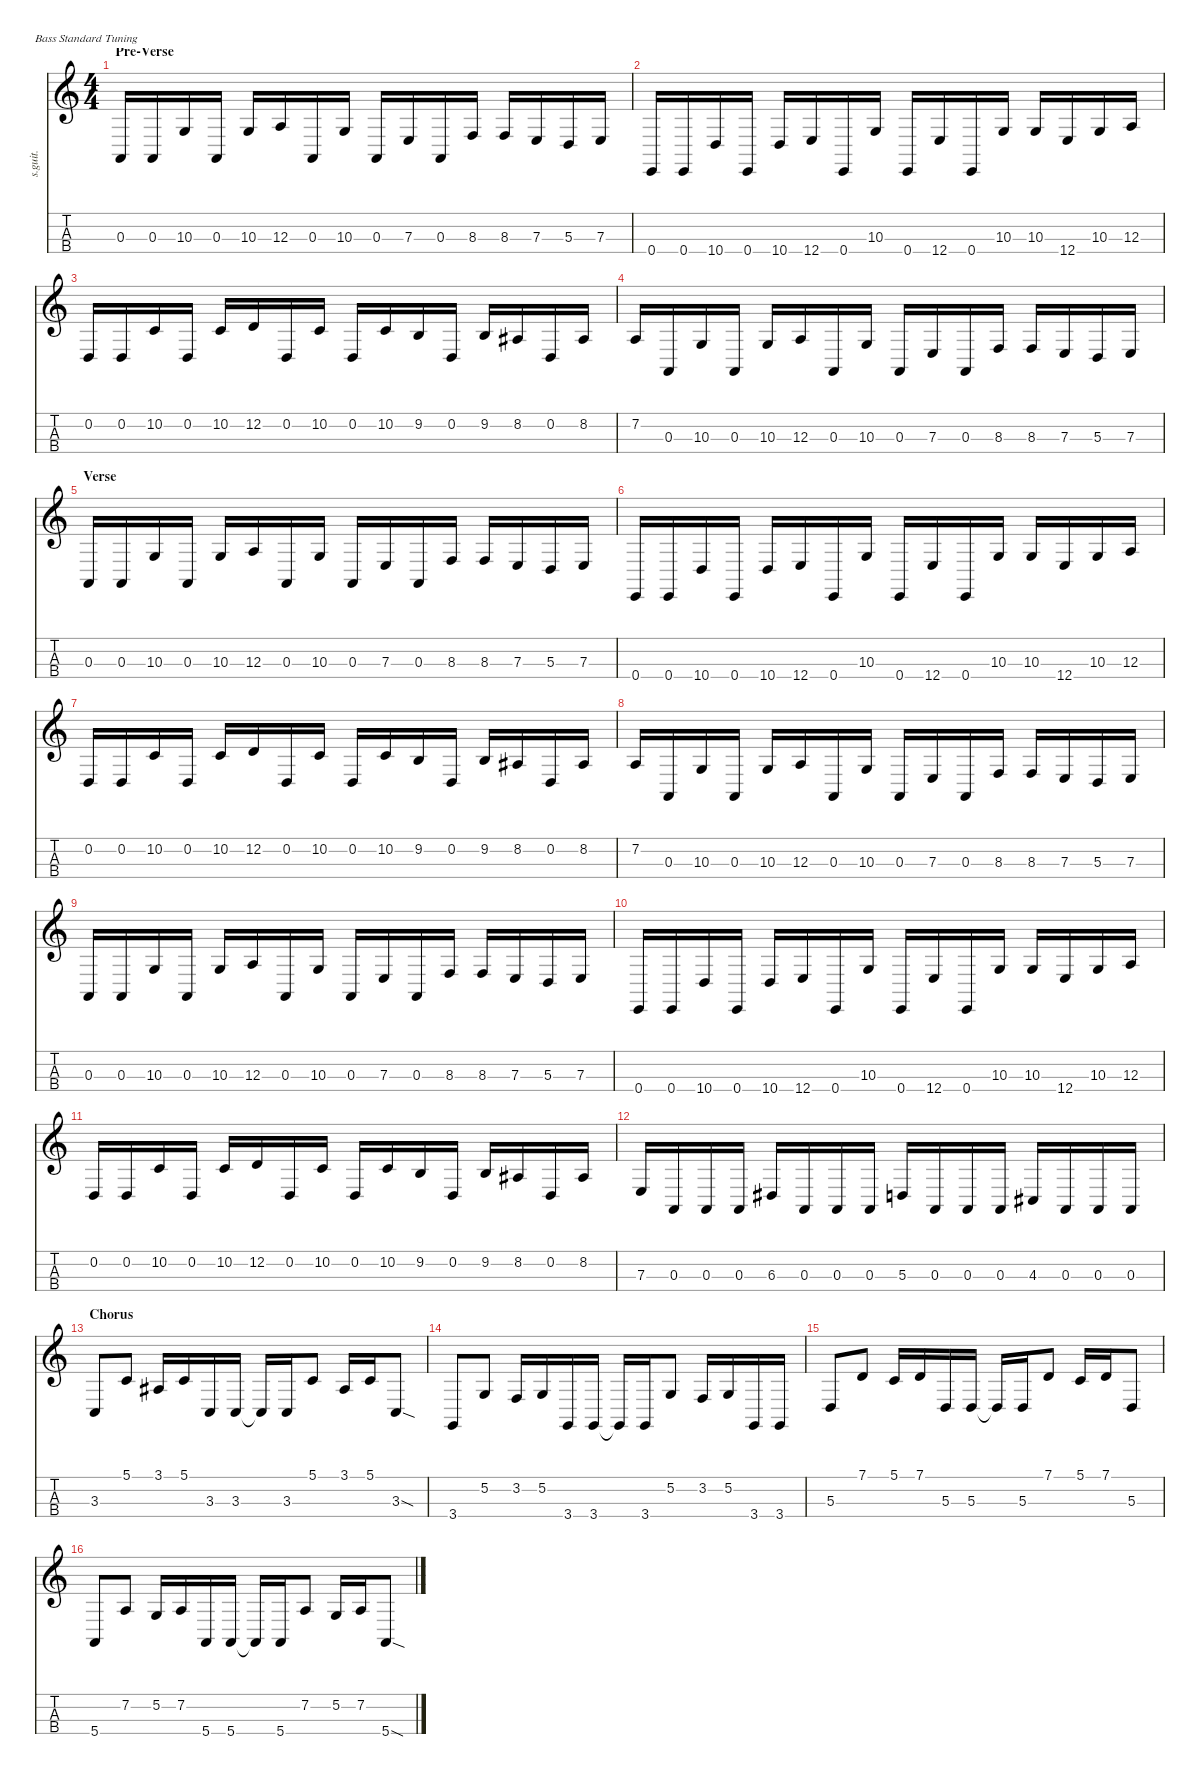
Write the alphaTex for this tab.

\defaultSystemsLayout 4
\hideDynamics
\bracketExtendMode nobrackets
\track ("Chris Wolstenholm - Bass" "s.guit.") {instrument electricbassfinger}
\staff {score tabs}
\tuning (G2 D2 A1 E1)
\ts (4 4)
\section ("" "Pre-Verse")
\tempo (93 hide)
\clef g2
\ks c
0.3.16{lyrics (0 "") lyrics (1 "") lyrics (2 "") lyrics (3 "") lyrics (4 "") dy f} 0.3.16{lyrics (0 "") lyrics (1 "") lyrics (2 "") lyrics (3 "") lyrics (4 "")} 10.3.16{lyrics (0 "") lyrics (1 "") lyrics (2 "") lyrics (3 "") lyrics (4 "")} 0.3.16{lyrics (0 "") lyrics (1 "") lyrics (2 "") lyrics (3 "") lyrics (4 "")} 10.3.16{lyrics (0 "") lyrics (1 "") lyrics (2 "") lyrics (3 "") lyrics (4 "")} 12.3.16{lyrics (0 "") lyrics (1 "") lyrics (2 "") lyrics (3 "") lyrics (4 "")} 0.3.16{lyrics (0 "") lyrics (1 "") lyrics (2 "") lyrics (3 "") lyrics (4 "")} 10.3.16{lyrics (0 "") lyrics (1 "") lyrics (2 "") lyrics (3 "") lyrics (4 "")} 0.3.16{lyrics (0 "") lyrics (1 "") lyrics (2 "") lyrics (3 "") lyrics (4 "")} 7.3.16{lyrics (0 "") lyrics (1 "") lyrics (2 "") lyrics (3 "") lyrics (4 "")} 0.3.16{lyrics (0 "") lyrics (1 "") lyrics (2 "") lyrics (3 "") lyrics (4 "")} 8.3.16{lyrics (0 "") lyrics (1 "") lyrics (2 "") lyrics (3 "") lyrics (4 "")} 8.3.16{lyrics (0 "") lyrics (1 "") lyrics (2 "") lyrics (3 "") lyrics (4 "")} 7.3.16{lyrics (0 "") lyrics (1 "") lyrics (2 "") lyrics (3 "") lyrics (4 "")} 5.3.16{lyrics (0 "") lyrics (1 "") lyrics (2 "") lyrics (3 "") lyrics (4 "")} 7.3.16{lyrics (0 "") lyrics (1 "") lyrics (2 "") lyrics (3 "") lyrics (4 "")} |
0.4.16{lyrics (0 "") lyrics (1 "") lyrics (2 "") lyrics (3 "") lyrics (4 "")} 0.4.16{lyrics (0 "") lyrics (1 "") lyrics (2 "") lyrics (3 "") lyrics (4 "")} 10.4.16{lyrics (0 "") lyrics (1 "") lyrics (2 "") lyrics (3 "") lyrics (4 "")} 0.4.16{lyrics (0 "") lyrics (1 "") lyrics (2 "") lyrics (3 "") lyrics (4 "")} 10.4.16{lyrics (0 "") lyrics (1 "") lyrics (2 "") lyrics (3 "") lyrics (4 "")} 12.4.16{lyrics (0 "") lyrics (1 "") lyrics (2 "") lyrics (3 "") lyrics (4 "")} 0.4.16{lyrics (0 "") lyrics (1 "") lyrics (2 "") lyrics (3 "") lyrics (4 "")} 10.3.16{lyrics (0 "") lyrics (1 "") lyrics (2 "") lyrics (3 "") lyrics (4 "")} 0.4.16{lyrics (0 "") lyrics (1 "") lyrics (2 "") lyrics (3 "") lyrics (4 "")} 12.4.16{lyrics (0 "") lyrics (1 "") lyrics (2 "") lyrics (3 "") lyrics (4 "")} 0.4.16{lyrics (0 "") lyrics (1 "") lyrics (2 "") lyrics (3 "") lyrics (4 "")} 10.3.16{lyrics (0 "") lyrics (1 "") lyrics (2 "") lyrics (3 "") lyrics (4 "")} 10.3.16{lyrics (0 "") lyrics (1 "") lyrics (2 "") lyrics (3 "") lyrics (4 "")} 12.4.16{lyrics (0 "") lyrics (1 "") lyrics (2 "") lyrics (3 "") lyrics (4 "")} 10.3.16{lyrics (0 "") lyrics (1 "") lyrics (2 "") lyrics (3 "") lyrics (4 "")} 12.3.16{lyrics (0 "") lyrics (1 "") lyrics (2 "") lyrics (3 "") lyrics (4 "")} |
0.2.16{lyrics (0 "") lyrics (1 "") lyrics (2 "") lyrics (3 "") lyrics (4 "")} 0.2.16{lyrics (0 "") lyrics (1 "") lyrics (2 "") lyrics (3 "") lyrics (4 "")} 10.2.16{lyrics (0 "") lyrics (1 "") lyrics (2 "") lyrics (3 "") lyrics (4 "")} 0.2.16{lyrics (0 "") lyrics (1 "") lyrics (2 "") lyrics (3 "") lyrics (4 "")} 10.2.16{lyrics (0 "") lyrics (1 "") lyrics (2 "") lyrics (3 "") lyrics (4 "")} 12.2.16{lyrics (0 "") lyrics (1 "") lyrics (2 "") lyrics (3 "") lyrics (4 "")} 0.2.16{lyrics (0 "") lyrics (1 "") lyrics (2 "") lyrics (3 "") lyrics (4 "")} 10.2.16{lyrics (0 "") lyrics (1 "") lyrics (2 "") lyrics (3 "") lyrics (4 "")} 0.2.16{lyrics (0 "") lyrics (1 "") lyrics (2 "") lyrics (3 "") lyrics (4 "")} 10.2.16{lyrics (0 "") lyrics (1 "") lyrics (2 "") lyrics (3 "") lyrics (4 "")} 9.2.16{lyrics (0 "") lyrics (1 "") lyrics (2 "") lyrics (3 "") lyrics (4 "")} 0.2.16{lyrics (0 "") lyrics (1 "") lyrics (2 "") lyrics (3 "") lyrics (4 "")} 9.2.16{lyrics (0 "") lyrics (1 "") lyrics (2 "") lyrics (3 "") lyrics (4 "")} 8.2{acc #}.16{lyrics (0 "") lyrics (1 "") lyrics (2 "") lyrics (3 "") lyrics (4 "")} 0.2.16{lyrics (0 "") lyrics (1 "") lyrics (2 "") lyrics (3 "") lyrics (4 "")} 8.2{acc #}.16{lyrics (0 "") lyrics (1 "") lyrics (2 "") lyrics (3 "") lyrics (4 "")} |
7.2.16{lyrics (0 "") lyrics (1 "") lyrics (2 "") lyrics (3 "") lyrics (4 "")} 0.3.16{lyrics (0 "") lyrics (1 "") lyrics (2 "") lyrics (3 "") lyrics (4 "")} 10.3.16{lyrics (0 "") lyrics (1 "") lyrics (2 "") lyrics (3 "") lyrics (4 "")} 0.3.16{lyrics (0 "") lyrics (1 "") lyrics (2 "") lyrics (3 "") lyrics (4 "")} 10.3.16{lyrics (0 "") lyrics (1 "") lyrics (2 "") lyrics (3 "") lyrics (4 "")} 12.3.16{lyrics (0 "") lyrics (1 "") lyrics (2 "") lyrics (3 "") lyrics (4 "")} 0.3.16{lyrics (0 "") lyrics (1 "") lyrics (2 "") lyrics (3 "") lyrics (4 "")} 10.3.16{lyrics (0 "") lyrics (1 "") lyrics (2 "") lyrics (3 "") lyrics (4 "")} 0.3.16{lyrics (0 "") lyrics (1 "") lyrics (2 "") lyrics (3 "") lyrics (4 "")} 7.3.16{lyrics (0 "") lyrics (1 "") lyrics (2 "") lyrics (3 "") lyrics (4 "")} 0.3.16{lyrics (0 "") lyrics (1 "") lyrics (2 "") lyrics (3 "") lyrics (4 "")} 8.3.16{lyrics (0 "") lyrics (1 "") lyrics (2 "") lyrics (3 "") lyrics (4 "")} 8.3.16{lyrics (0 "") lyrics (1 "") lyrics (2 "") lyrics (3 "") lyrics (4 "")} 7.3.16{lyrics (0 "") lyrics (1 "") lyrics (2 "") lyrics (3 "") lyrics (4 "")} 5.3.16{lyrics (0 "") lyrics (1 "") lyrics (2 "") lyrics (3 "") lyrics (4 "")} 7.3.16{lyrics (0 "") lyrics (1 "") lyrics (2 "") lyrics (3 "") lyrics (4 "")} |
\section ("" "Verse")
0.3.16{lyrics (0 "") lyrics (1 "") lyrics (2 "") lyrics (3 "") lyrics (4 "")} 0.3.16{lyrics (0 "") lyrics (1 "") lyrics (2 "") lyrics (3 "") lyrics (4 "")} 10.3.16{lyrics (0 "") lyrics (1 "") lyrics (2 "") lyrics (3 "") lyrics (4 "")} 0.3.16{lyrics (0 "") lyrics (1 "") lyrics (2 "") lyrics (3 "") lyrics (4 "")} 10.3.16{lyrics (0 "") lyrics (1 "") lyrics (2 "") lyrics (3 "") lyrics (4 "")} 12.3.16{lyrics (0 "") lyrics (1 "") lyrics (2 "") lyrics (3 "") lyrics (4 "")} 0.3.16{lyrics (0 "") lyrics (1 "") lyrics (2 "") lyrics (3 "") lyrics (4 "")} 10.3.16{lyrics (0 "") lyrics (1 "") lyrics (2 "") lyrics (3 "") lyrics (4 "")} 0.3.16{lyrics (0 "") lyrics (1 "") lyrics (2 "") lyrics (3 "") lyrics (4 "")} 7.3.16{lyrics (0 "") lyrics (1 "") lyrics (2 "") lyrics (3 "") lyrics (4 "")} 0.3.16{lyrics (0 "") lyrics (1 "") lyrics (2 "") lyrics (3 "") lyrics (4 "")} 8.3.16{lyrics (0 "") lyrics (1 "") lyrics (2 "") lyrics (3 "") lyrics (4 "")} 8.3.16{lyrics (0 "") lyrics (1 "") lyrics (2 "") lyrics (3 "") lyrics (4 "")} 7.3.16{lyrics (0 "") lyrics (1 "") lyrics (2 "") lyrics (3 "") lyrics (4 "")} 5.3.16{lyrics (0 "") lyrics (1 "") lyrics (2 "") lyrics (3 "") lyrics (4 "")} 7.3.16{lyrics (0 "") lyrics (1 "") lyrics (2 "") lyrics (3 "") lyrics (4 "")} |
0.4.16{lyrics (0 "") lyrics (1 "") lyrics (2 "") lyrics (3 "") lyrics (4 "")} 0.4.16{lyrics (0 "") lyrics (1 "") lyrics (2 "") lyrics (3 "") lyrics (4 "")} 10.4.16{lyrics (0 "") lyrics (1 "") lyrics (2 "") lyrics (3 "") lyrics (4 "")} 0.4.16{lyrics (0 "") lyrics (1 "") lyrics (2 "") lyrics (3 "") lyrics (4 "")} 10.4.16{lyrics (0 "") lyrics (1 "") lyrics (2 "") lyrics (3 "") lyrics (4 "")} 12.4.16{lyrics (0 "") lyrics (1 "") lyrics (2 "") lyrics (3 "") lyrics (4 "")} 0.4.16{lyrics (0 "") lyrics (1 "") lyrics (2 "") lyrics (3 "") lyrics (4 "")} 10.3.16{lyrics (0 "") lyrics (1 "") lyrics (2 "") lyrics (3 "") lyrics (4 "")} 0.4.16{lyrics (0 "") lyrics (1 "") lyrics (2 "") lyrics (3 "") lyrics (4 "")} 12.4.16{lyrics (0 "") lyrics (1 "") lyrics (2 "") lyrics (3 "") lyrics (4 "")} 0.4.16{lyrics (0 "") lyrics (1 "") lyrics (2 "") lyrics (3 "") lyrics (4 "")} 10.3.16{lyrics (0 "") lyrics (1 "") lyrics (2 "") lyrics (3 "") lyrics (4 "")} 10.3.16{lyrics (0 "") lyrics (1 "") lyrics (2 "") lyrics (3 "") lyrics (4 "")} 12.4.16{lyrics (0 "") lyrics (1 "") lyrics (2 "") lyrics (3 "") lyrics (4 "")} 10.3.16{lyrics (0 "") lyrics (1 "") lyrics (2 "") lyrics (3 "") lyrics (4 "")} 12.3.16{lyrics (0 "") lyrics (1 "") lyrics (2 "") lyrics (3 "") lyrics (4 "")} |
0.2.16{lyrics (0 "") lyrics (1 "") lyrics (2 "") lyrics (3 "") lyrics (4 "")} 0.2.16{lyrics (0 "") lyrics (1 "") lyrics (2 "") lyrics (3 "") lyrics (4 "")} 10.2.16{lyrics (0 "") lyrics (1 "") lyrics (2 "") lyrics (3 "") lyrics (4 "")} 0.2.16{lyrics (0 "") lyrics (1 "") lyrics (2 "") lyrics (3 "") lyrics (4 "")} 10.2.16{lyrics (0 "") lyrics (1 "") lyrics (2 "") lyrics (3 "") lyrics (4 "")} 12.2.16{lyrics (0 "") lyrics (1 "") lyrics (2 "") lyrics (3 "") lyrics (4 "")} 0.2.16{lyrics (0 "") lyrics (1 "") lyrics (2 "") lyrics (3 "") lyrics (4 "")} 10.2.16{lyrics (0 "") lyrics (1 "") lyrics (2 "") lyrics (3 "") lyrics (4 "")} 0.2.16{lyrics (0 "") lyrics (1 "") lyrics (2 "") lyrics (3 "") lyrics (4 "")} 10.2.16{lyrics (0 "") lyrics (1 "") lyrics (2 "") lyrics (3 "") lyrics (4 "")} 9.2.16{lyrics (0 "") lyrics (1 "") lyrics (2 "") lyrics (3 "") lyrics (4 "")} 0.2.16{lyrics (0 "") lyrics (1 "") lyrics (2 "") lyrics (3 "") lyrics (4 "")} 9.2.16{lyrics (0 "") lyrics (1 "") lyrics (2 "") lyrics (3 "") lyrics (4 "")} 8.2{acc #}.16{lyrics (0 "") lyrics (1 "") lyrics (2 "") lyrics (3 "") lyrics (4 "")} 0.2.16{lyrics (0 "") lyrics (1 "") lyrics (2 "") lyrics (3 "") lyrics (4 "")} 8.2{acc #}.16{lyrics (0 "") lyrics (1 "") lyrics (2 "") lyrics (3 "") lyrics (4 "")} |
7.2.16{lyrics (0 "") lyrics (1 "") lyrics (2 "") lyrics (3 "") lyrics (4 "")} 0.3.16{lyrics (0 "") lyrics (1 "") lyrics (2 "") lyrics (3 "") lyrics (4 "")} 10.3.16{lyrics (0 "") lyrics (1 "") lyrics (2 "") lyrics (3 "") lyrics (4 "")} 0.3.16{lyrics (0 "") lyrics (1 "") lyrics (2 "") lyrics (3 "") lyrics (4 "")} 10.3.16{lyrics (0 "") lyrics (1 "") lyrics (2 "") lyrics (3 "") lyrics (4 "")} 12.3.16{lyrics (0 "") lyrics (1 "") lyrics (2 "") lyrics (3 "") lyrics (4 "")} 0.3.16{lyrics (0 "") lyrics (1 "") lyrics (2 "") lyrics (3 "") lyrics (4 "")} 10.3.16{lyrics (0 "") lyrics (1 "") lyrics (2 "") lyrics (3 "") lyrics (4 "")} 0.3.16{lyrics (0 "") lyrics (1 "") lyrics (2 "") lyrics (3 "") lyrics (4 "")} 7.3.16{lyrics (0 "") lyrics (1 "") lyrics (2 "") lyrics (3 "") lyrics (4 "")} 0.3.16{lyrics (0 "") lyrics (1 "") lyrics (2 "") lyrics (3 "") lyrics (4 "")} 8.3.16{lyrics (0 "") lyrics (1 "") lyrics (2 "") lyrics (3 "") lyrics (4 "")} 8.3.16{lyrics (0 "") lyrics (1 "") lyrics (2 "") lyrics (3 "") lyrics (4 "")} 7.3.16{lyrics (0 "") lyrics (1 "") lyrics (2 "") lyrics (3 "") lyrics (4 "")} 5.3.16{lyrics (0 "") lyrics (1 "") lyrics (2 "") lyrics (3 "") lyrics (4 "")} 7.3.16{lyrics (0 "") lyrics (1 "") lyrics (2 "") lyrics (3 "") lyrics (4 "")} |
0.3.16{lyrics (0 "") lyrics (1 "") lyrics (2 "") lyrics (3 "") lyrics (4 "")} 0.3.16{lyrics (0 "") lyrics (1 "") lyrics (2 "") lyrics (3 "") lyrics (4 "")} 10.3.16{lyrics (0 "") lyrics (1 "") lyrics (2 "") lyrics (3 "") lyrics (4 "")} 0.3.16{lyrics (0 "") lyrics (1 "") lyrics (2 "") lyrics (3 "") lyrics (4 "")} 10.3.16{lyrics (0 "") lyrics (1 "") lyrics (2 "") lyrics (3 "") lyrics (4 "")} 12.3.16{lyrics (0 "") lyrics (1 "") lyrics (2 "") lyrics (3 "") lyrics (4 "")} 0.3.16{lyrics (0 "") lyrics (1 "") lyrics (2 "") lyrics (3 "") lyrics (4 "")} 10.3.16{lyrics (0 "") lyrics (1 "") lyrics (2 "") lyrics (3 "") lyrics (4 "")} 0.3.16{lyrics (0 "") lyrics (1 "") lyrics (2 "") lyrics (3 "") lyrics (4 "")} 7.3.16{lyrics (0 "") lyrics (1 "") lyrics (2 "") lyrics (3 "") lyrics (4 "")} 0.3.16{lyrics (0 "") lyrics (1 "") lyrics (2 "") lyrics (3 "") lyrics (4 "")} 8.3.16{lyrics (0 "") lyrics (1 "") lyrics (2 "") lyrics (3 "") lyrics (4 "")} 8.3.16{lyrics (0 "") lyrics (1 "") lyrics (2 "") lyrics (3 "") lyrics (4 "")} 7.3.16{lyrics (0 "") lyrics (1 "") lyrics (2 "") lyrics (3 "") lyrics (4 "")} 5.3.16{lyrics (0 "") lyrics (1 "") lyrics (2 "") lyrics (3 "") lyrics (4 "")} 7.3.16{lyrics (0 "") lyrics (1 "") lyrics (2 "") lyrics (3 "") lyrics (4 "")} |
0.4.16{lyrics (0 "") lyrics (1 "") lyrics (2 "") lyrics (3 "") lyrics (4 "")} 0.4.16{lyrics (0 "") lyrics (1 "") lyrics (2 "") lyrics (3 "") lyrics (4 "")} 10.4.16{lyrics (0 "") lyrics (1 "") lyrics (2 "") lyrics (3 "") lyrics (4 "")} 0.4.16{lyrics (0 "") lyrics (1 "") lyrics (2 "") lyrics (3 "") lyrics (4 "")} 10.4.16{lyrics (0 "") lyrics (1 "") lyrics (2 "") lyrics (3 "") lyrics (4 "")} 12.4.16{lyrics (0 "") lyrics (1 "") lyrics (2 "") lyrics (3 "") lyrics (4 "")} 0.4.16{lyrics (0 "") lyrics (1 "") lyrics (2 "") lyrics (3 "") lyrics (4 "")} 10.3.16{lyrics (0 "") lyrics (1 "") lyrics (2 "") lyrics (3 "") lyrics (4 "")} 0.4.16{lyrics (0 "") lyrics (1 "") lyrics (2 "") lyrics (3 "") lyrics (4 "")} 12.4.16{lyrics (0 "") lyrics (1 "") lyrics (2 "") lyrics (3 "") lyrics (4 "")} 0.4.16{lyrics (0 "") lyrics (1 "") lyrics (2 "") lyrics (3 "") lyrics (4 "")} 10.3.16{lyrics (0 "") lyrics (1 "") lyrics (2 "") lyrics (3 "") lyrics (4 "")} 10.3.16{lyrics (0 "") lyrics (1 "") lyrics (2 "") lyrics (3 "") lyrics (4 "")} 12.4.16{lyrics (0 "") lyrics (1 "") lyrics (2 "") lyrics (3 "") lyrics (4 "")} 10.3.16{lyrics (0 "") lyrics (1 "") lyrics (2 "") lyrics (3 "") lyrics (4 "")} 12.3.16{lyrics (0 "") lyrics (1 "") lyrics (2 "") lyrics (3 "") lyrics (4 "")} |
0.2.16{lyrics (0 "") lyrics (1 "") lyrics (2 "") lyrics (3 "") lyrics (4 "")} 0.2.16{lyrics (0 "") lyrics (1 "") lyrics (2 "") lyrics (3 "") lyrics (4 "")} 10.2.16{lyrics (0 "") lyrics (1 "") lyrics (2 "") lyrics (3 "") lyrics (4 "")} 0.2.16{lyrics (0 "") lyrics (1 "") lyrics (2 "") lyrics (3 "") lyrics (4 "")} 10.2.16{lyrics (0 "") lyrics (1 "") lyrics (2 "") lyrics (3 "") lyrics (4 "")} 12.2.16{lyrics (0 "") lyrics (1 "") lyrics (2 "") lyrics (3 "") lyrics (4 "")} 0.2.16{lyrics (0 "") lyrics (1 "") lyrics (2 "") lyrics (3 "") lyrics (4 "")} 10.2.16{lyrics (0 "") lyrics (1 "") lyrics (2 "") lyrics (3 "") lyrics (4 "")} 0.2.16{lyrics (0 "") lyrics (1 "") lyrics (2 "") lyrics (3 "") lyrics (4 "")} 10.2.16{lyrics (0 "") lyrics (1 "") lyrics (2 "") lyrics (3 "") lyrics (4 "")} 9.2.16{lyrics (0 "") lyrics (1 "") lyrics (2 "") lyrics (3 "") lyrics (4 "")} 0.2.16{lyrics (0 "") lyrics (1 "") lyrics (2 "") lyrics (3 "") lyrics (4 "")} 9.2.16{lyrics (0 "") lyrics (1 "") lyrics (2 "") lyrics (3 "") lyrics (4 "")} 8.2{acc #}.16{lyrics (0 "") lyrics (1 "") lyrics (2 "") lyrics (3 "") lyrics (4 "")} 0.2.16{lyrics (0 "") lyrics (1 "") lyrics (2 "") lyrics (3 "") lyrics (4 "")} 8.2{acc #}.16{lyrics (0 "") lyrics (1 "") lyrics (2 "") lyrics (3 "") lyrics (4 "")} |
7.3.16{lyrics (0 "") lyrics (1 "") lyrics (2 "") lyrics (3 "") lyrics (4 "") dy mf} 0.3.16{lyrics (0 "") lyrics (1 "") lyrics (2 "") lyrics (3 "") lyrics (4 "") dy f} 0.3.16{lyrics (0 "") lyrics (1 "") lyrics (2 "") lyrics (3 "") lyrics (4 "")} 0.3.16{lyrics (0 "") lyrics (1 "") lyrics (2 "") lyrics (3 "") lyrics (4 "")} 6.3{acc #}.16{lyrics (0 "") lyrics (1 "") lyrics (2 "") lyrics (3 "") lyrics (4 "")} 0.3.16{lyrics (0 "") lyrics (1 "") lyrics (2 "") lyrics (3 "") lyrics (4 "")} 0.3.16{lyrics (0 "") lyrics (1 "") lyrics (2 "") lyrics (3 "") lyrics (4 "")} 0.3.16{lyrics (0 "") lyrics (1 "") lyrics (2 "") lyrics (3 "") lyrics (4 "")} 5.3.16{lyrics (0 "") lyrics (1 "") lyrics (2 "") lyrics (3 "") lyrics (4 "")} 0.3.16{lyrics (0 "") lyrics (1 "") lyrics (2 "") lyrics (3 "") lyrics (4 "") dy mf} 0.3.16{lyrics (0 "") lyrics (1 "") lyrics (2 "") lyrics (3 "") lyrics (4 "") dy f} 0.3.16{lyrics (0 "") lyrics (1 "") lyrics (2 "") lyrics (3 "") lyrics (4 "")} 4.3{acc #}.16{lyrics (0 "") lyrics (1 "") lyrics (2 "") lyrics (3 "") lyrics (4 "")} 0.3.16{lyrics (0 "") lyrics (1 "") lyrics (2 "") lyrics (3 "") lyrics (4 "")} 0.3.16{lyrics (0 "") lyrics (1 "") lyrics (2 "") lyrics (3 "") lyrics (4 "")} 0.3.16{lyrics (0 "") lyrics (1 "") lyrics (2 "") lyrics (3 "") lyrics (4 "")} |
\section ("" "Chorus")
3.3.8{lyrics (0 "") lyrics (1 "") lyrics (2 "") lyrics (3 "") lyrics (4 "") dy mf} 5.1.8{lyrics (0 "") lyrics (1 "") lyrics (2 "") lyrics (3 "") lyrics (4 "")} 3.1{acc #}.16{lyrics (0 "") lyrics (1 "") lyrics (2 "") lyrics (3 "") lyrics (4 "")} 5.1.16{lyrics (0 "") lyrics (1 "") lyrics (2 "") lyrics (3 "") lyrics (4 "")} 3.3.16{lyrics (0 "") lyrics (1 "") lyrics (2 "") lyrics (3 "") lyrics (4 "")} 3.3.16{lyrics (0 "") lyrics (1 "") lyrics (2 "") lyrics (3 "") lyrics (4 "")} 3.3{t}.16{lyrics (0 "") lyrics (1 "") lyrics (2 "") lyrics (3 "") lyrics (4 "") dy f} 3.3.16{lyrics (0 "") lyrics (1 "") lyrics (2 "") lyrics (3 "") lyrics (4 "")} 5.1.8{lyrics (0 "") lyrics (1 "") lyrics (2 "") lyrics (3 "") lyrics (4 "")} 3.1{acc #}.16{lyrics (0 "") lyrics (1 "") lyrics (2 "") lyrics (3 "") lyrics (4 "")} 5.1.16{lyrics (0 "") lyrics (1 "") lyrics (2 "") lyrics (3 "") lyrics (4 "")} 3.3{sod}.8{lyrics (0 "") lyrics (1 "") lyrics (2 "") lyrics (3 "") lyrics (4 "")} |
3.4.8{lyrics (0 "") lyrics (1 "") lyrics (2 "") lyrics (3 "") lyrics (4 "") dy mf} 5.2.8{lyrics (0 "") lyrics (1 "") lyrics (2 "") lyrics (3 "") lyrics (4 "")} 3.2.16{lyrics (0 "") lyrics (1 "") lyrics (2 "") lyrics (3 "") lyrics (4 "")} 5.2.16{lyrics (0 "") lyrics (1 "") lyrics (2 "") lyrics (3 "") lyrics (4 "")} 3.4.16{lyrics (0 "") lyrics (1 "") lyrics (2 "") lyrics (3 "") lyrics (4 "")} 3.4.16{lyrics (0 "") lyrics (1 "") lyrics (2 "") lyrics (3 "") lyrics (4 "")} 3.4{t}.16{lyrics (0 "") lyrics (1 "") lyrics (2 "") lyrics (3 "") lyrics (4 "") dy f} 3.4.16{lyrics (0 "") lyrics (1 "") lyrics (2 "") lyrics (3 "") lyrics (4 "")} 5.2.8{lyrics (0 "") lyrics (1 "") lyrics (2 "") lyrics (3 "") lyrics (4 "")} 3.2.16{lyrics (0 "") lyrics (1 "") lyrics (2 "") lyrics (3 "") lyrics (4 "")} 5.2.16{lyrics (0 "") lyrics (1 "") lyrics (2 "") lyrics (3 "") lyrics (4 "")} 3.4.16{lyrics (0 "") lyrics (1 "") lyrics (2 "") lyrics (3 "") lyrics (4 "")} 3.4.16{lyrics (0 "") lyrics (1 "") lyrics (2 "") lyrics (3 "") lyrics (4 "")} |
5.3.8{lyrics (0 "") lyrics (1 "") lyrics (2 "") lyrics (3 "") lyrics (4 "")} 7.1.8{lyrics (0 "") lyrics (1 "") lyrics (2 "") lyrics (3 "") lyrics (4 "")} 5.1.16{lyrics (0 "") lyrics (1 "") lyrics (2 "") lyrics (3 "") lyrics (4 "")} 7.1.16{lyrics (0 "") lyrics (1 "") lyrics (2 "") lyrics (3 "") lyrics (4 "")} 5.3.16{lyrics (0 "") lyrics (1 "") lyrics (2 "") lyrics (3 "") lyrics (4 "")} 5.3.16{lyrics (0 "") lyrics (1 "") lyrics (2 "") lyrics (3 "") lyrics (4 "")} 5.3{t}.16{lyrics (0 "") lyrics (1 "") lyrics (2 "") lyrics (3 "") lyrics (4 "")} 5.3.16{lyrics (0 "") lyrics (1 "") lyrics (2 "") lyrics (3 "") lyrics (4 "")} 7.1.8{lyrics (0 "") lyrics (1 "") lyrics (2 "") lyrics (3 "") lyrics (4 "")} 5.1.16{lyrics (0 "") lyrics (1 "") lyrics (2 "") lyrics (3 "") lyrics (4 "")} 7.1.16{lyrics (0 "") lyrics (1 "") lyrics (2 "") lyrics (3 "") lyrics (4 "")} 5.3.8{lyrics (0 "") lyrics (1 "") lyrics (2 "") lyrics (3 "") lyrics (4 "")} |
5.4.8{lyrics (0 "") lyrics (1 "") lyrics (2 "") lyrics (3 "") lyrics (4 "") dy mf} 7.2.8{lyrics (0 "") lyrics (1 "") lyrics (2 "") lyrics (3 "") lyrics (4 "")} 5.2.16{lyrics (0 "") lyrics (1 "") lyrics (2 "") lyrics (3 "") lyrics (4 "")} 7.2.16{lyrics (0 "") lyrics (1 "") lyrics (2 "") lyrics (3 "") lyrics (4 "")} 5.4.16{lyrics (0 "") lyrics (1 "") lyrics (2 "") lyrics (3 "") lyrics (4 "")} 5.4.16{lyrics (0 "") lyrics (1 "") lyrics (2 "") lyrics (3 "") lyrics (4 "")} 5.4{t}.16{lyrics (0 "") lyrics (1 "") lyrics (2 "") lyrics (3 "") lyrics (4 "") dy f} 5.4.16{lyrics (0 "") lyrics (1 "") lyrics (2 "") lyrics (3 "") lyrics (4 "")} 7.2.8{lyrics (0 "") lyrics (1 "") lyrics (2 "") lyrics (3 "") lyrics (4 "")} 5.2.16{lyrics (0 "") lyrics (1 "") lyrics (2 "") lyrics (3 "") lyrics (4 "")} 7.2.16{lyrics (0 "") lyrics (1 "") lyrics (2 "") lyrics (3 "") lyrics (4 "")} 5.4{sod}.8{lyrics (0 "") lyrics (1 "") lyrics (2 "") lyrics (3 "") lyrics (4 "")}
